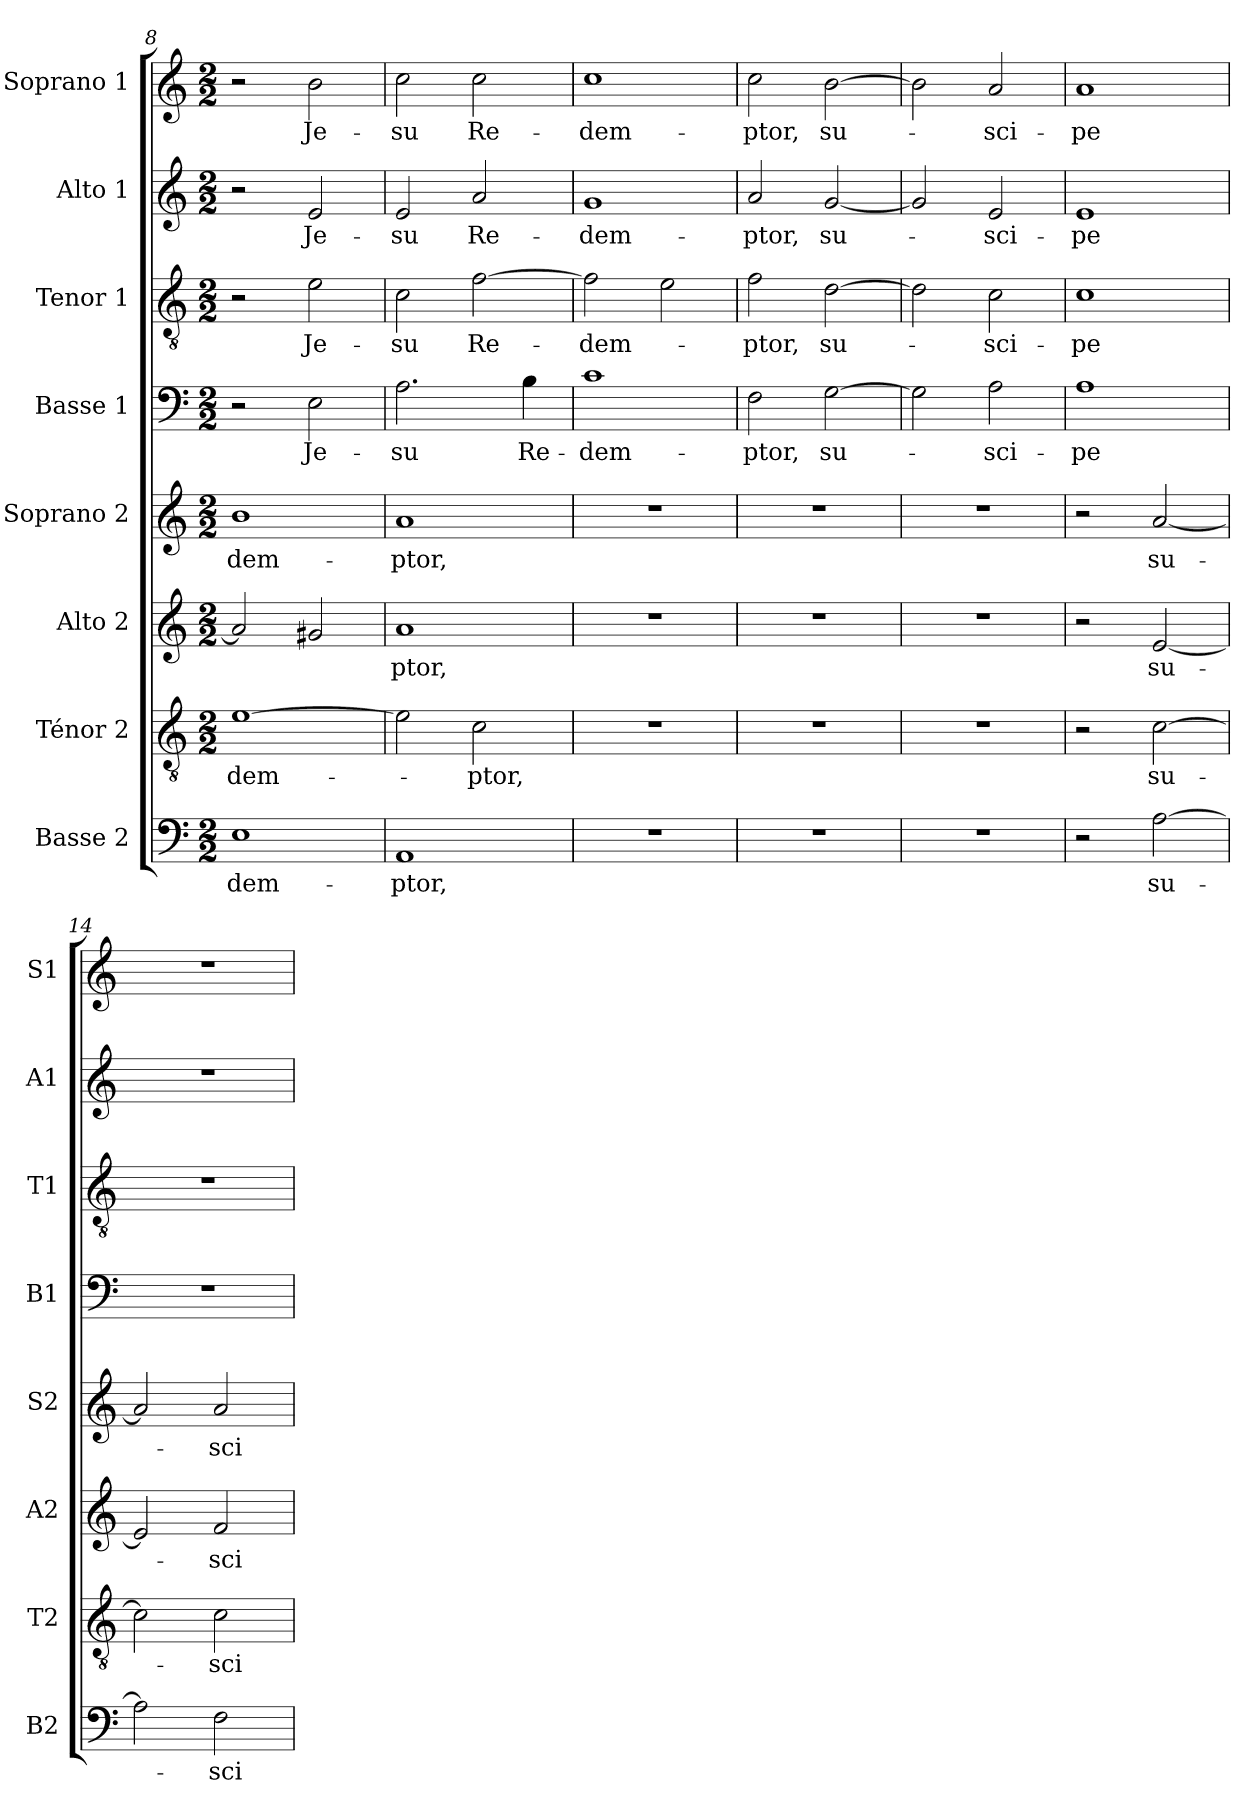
**kern	**text	**kern	**text	**kern	**text	**kern	**text	**kern	**text	**kern	**text	**kern	**text	**kern	**text
*part8	*part8	*part7	*part7	*part6	*part6	*part5	*part5	*part4	*part4	*part3	*part3	*part2	*part2	*part1	*part1
*staff8	*staff8	*staff7	*staff7	*staff6	*staff6	*staff5	*staff5	*staff4	*staff4	*staff3	*staff3	*staff2	*staff2	*staff1	*staff1
*I"Basse 2	*	*I"Ténor 2	*	*I"Alto 2	*	*I"Soprano 2	*	*I"Basse 1	*	*I"Tenor 1	*	*I"Alto 1	*	*I"Soprano 1	*
*I'B2	*	*I'T2	*	*I'A2	*	*I'S2	*	*I'B1	*	*I'T1	*	*I'A1	*	*I'S1	*
*clefF4	*	*clefGv2	*	*clefG2	*	*clefG2	*	*clefF4	*	*clefGv2	*	*clefG2	*	*clefG2	*
*k[]	*	*k[]	*	*k[]	*	*k[]	*	*k[]	*	*k[]	*	*k[]	*	*k[]	*
*M2/2	*	*M2/2	*	*M2/2	*	*M2/2	*	*M2/2	*	*M2/2	*	*M2/2	*	*M2/2	*
=8	=8	=8	=8	=8	=8	=8	=8	=8	=8	=8	=8	=8	=8	=8	=8
!	!LO:LY:b	!	!LO:LY:b	!	!	!	!LO:LY:b	!	!	!	!	!	!	!	!
1E	-dem-	[1e	-dem-	2a/]	.	1b	-dem-	2r	.	2r	.	2r	.	2r	.
!	!	!	!	!	!	!	!	!	!LO:LY:b	!	!LO:LY:b	!	!LO:LY:b	!	!LO:LY:b
.	.	.	.	2g#X/	.	.	.	2E\	Je-	2e\	Je-	2e/	Je-	2b\	Je-
=9	=9	=9	=9	=9	=9	=9	=9	=9	=9	=9	=9	=9	=9	=9	=9
!	!LO:LY:b	!	!	!	!LO:LY:b	!	!LO:LY:b	!	!LO:LY:b	!	!LO:LY:b	!	!LO:LY:b	!	!LO:LY:b
1AA	-ptor,	2e\]	.	1a	-ptor,	1a	-ptor,	2.A\	-su	2c\	-su	2e/	-su	2cc\	-su
!	!	!	!LO:LY:b	!	!	!	!	!	!	!	!LO:LY:b	!	!LO:LY:b	!	!LO:LY:b
.	.	2c\	-ptor,	.	.	.	.	.	.	[2f\	Re-	2a/	Re-	2cc\	Re-
!	!	!	!	!	!	!	!	!	!LO:LY:b	!	!	!	!	!	!
.	.	.	.	.	.	.	.	4B\	Re-	.	.	.	.	.	.
=10	=10	=10	=10	=10	=10	=10	=10	=10	=10	=10	=10	=10	=10	=10	=10
!	!	!	!	!	!	!	!	!	!LO:LY:b	!	!LO:LY:b	!	!LO:LY:b	!	!LO:LY:b
1r	.	1r	.	1r	.	1r	.	1c	-dem-	2f\]	-dem-	1g	-dem-	1cc	-dem-
.	.	.	.	.	.	.	.	.	.	2e\	.	.	.	.	.
=11	=11	=11	=11	=11	=11	=11	=11	=11	=11	=11	=11	=11	=11	=11	=11
!	!	!	!	!	!	!	!	!	!LO:LY:b	!	!LO:LY:b	!	!LO:LY:b	!	!LO:LY:b
1r	.	1r	.	1r	.	1r	.	2F\	-ptor,	2f\	-ptor,	2a/	-ptor,	2cc\	-ptor,
!	!	!	!	!	!	!	!	!	!LO:LY:b	!	!LO:LY:b	!	!LO:LY:b	!	!LO:LY:b
.	.	.	.	.	.	.	.	[2G\	su-	[2d\	su-	[2g/	su-	[2b\	su-
=12	=12	=12	=12	=12	=12	=12	=12	=12	=12	=12	=12	=12	=12	=12	=12
1r	.	1r	.	1r	.	1r	.	2G\]	.	2d\]	.	2g/]	.	2b\]	.
!	!	!	!	!	!	!	!	!	!LO:LY:b	!	!LO:LY:b	!	!LO:LY:b	!	!LO:LY:b
.	.	.	.	.	.	.	.	2A\	-sci-	2c\	-sci-	2e/	-sci-	2a/	-sci-
=13	=13	=13	=13	=13	=13	=13	=13	=13	=13	=13	=13	=13	=13	=13	=13
!	!	!	!	!	!	!	!	!	!LO:LY:b	!	!LO:LY:b	!	!LO:LY:b	!	!LO:LY:b
2r	.	2r	.	2r	.	2r	.	1A	-pe	1c	-pe	1e	-pe	1a	-pe
!	!LO:LY:b	!	!LO:LY:b	!	!LO:LY:b	!	!LO:LY:b	!	!	!	!	!	!	!	!
[2A\	su-	[2c\	su-	[2e/	su-	[2a/	su-	.	.	.	.	.	.	.	.
=14	=14	=14	=14	=14	=14	=14	=14	=14	=14	=14	=14	=14	=14	=14	=14
2A\]	.	2c\]	.	2e/]	.	2a/]	.	1r	.	1r	.	1r	.	1r	.
!	!LO:LY:b	!	!LO:LY:b	!	!LO:LY:b	!	!LO:LY:b	!	!	!	!	!	!	!	!
2F\	-sci-	2c\	-sci-	2f/	-sci-	2a/	-sci-	.	.	.	.	.	.	.	.
=	=	=	=	=	=	=	=	=	=	=	=	=	=	=	=
*-	*-	*-	*-	*-	*-	*-	*-	*-	*-	*-	*-	*-	*-	*-	*-
